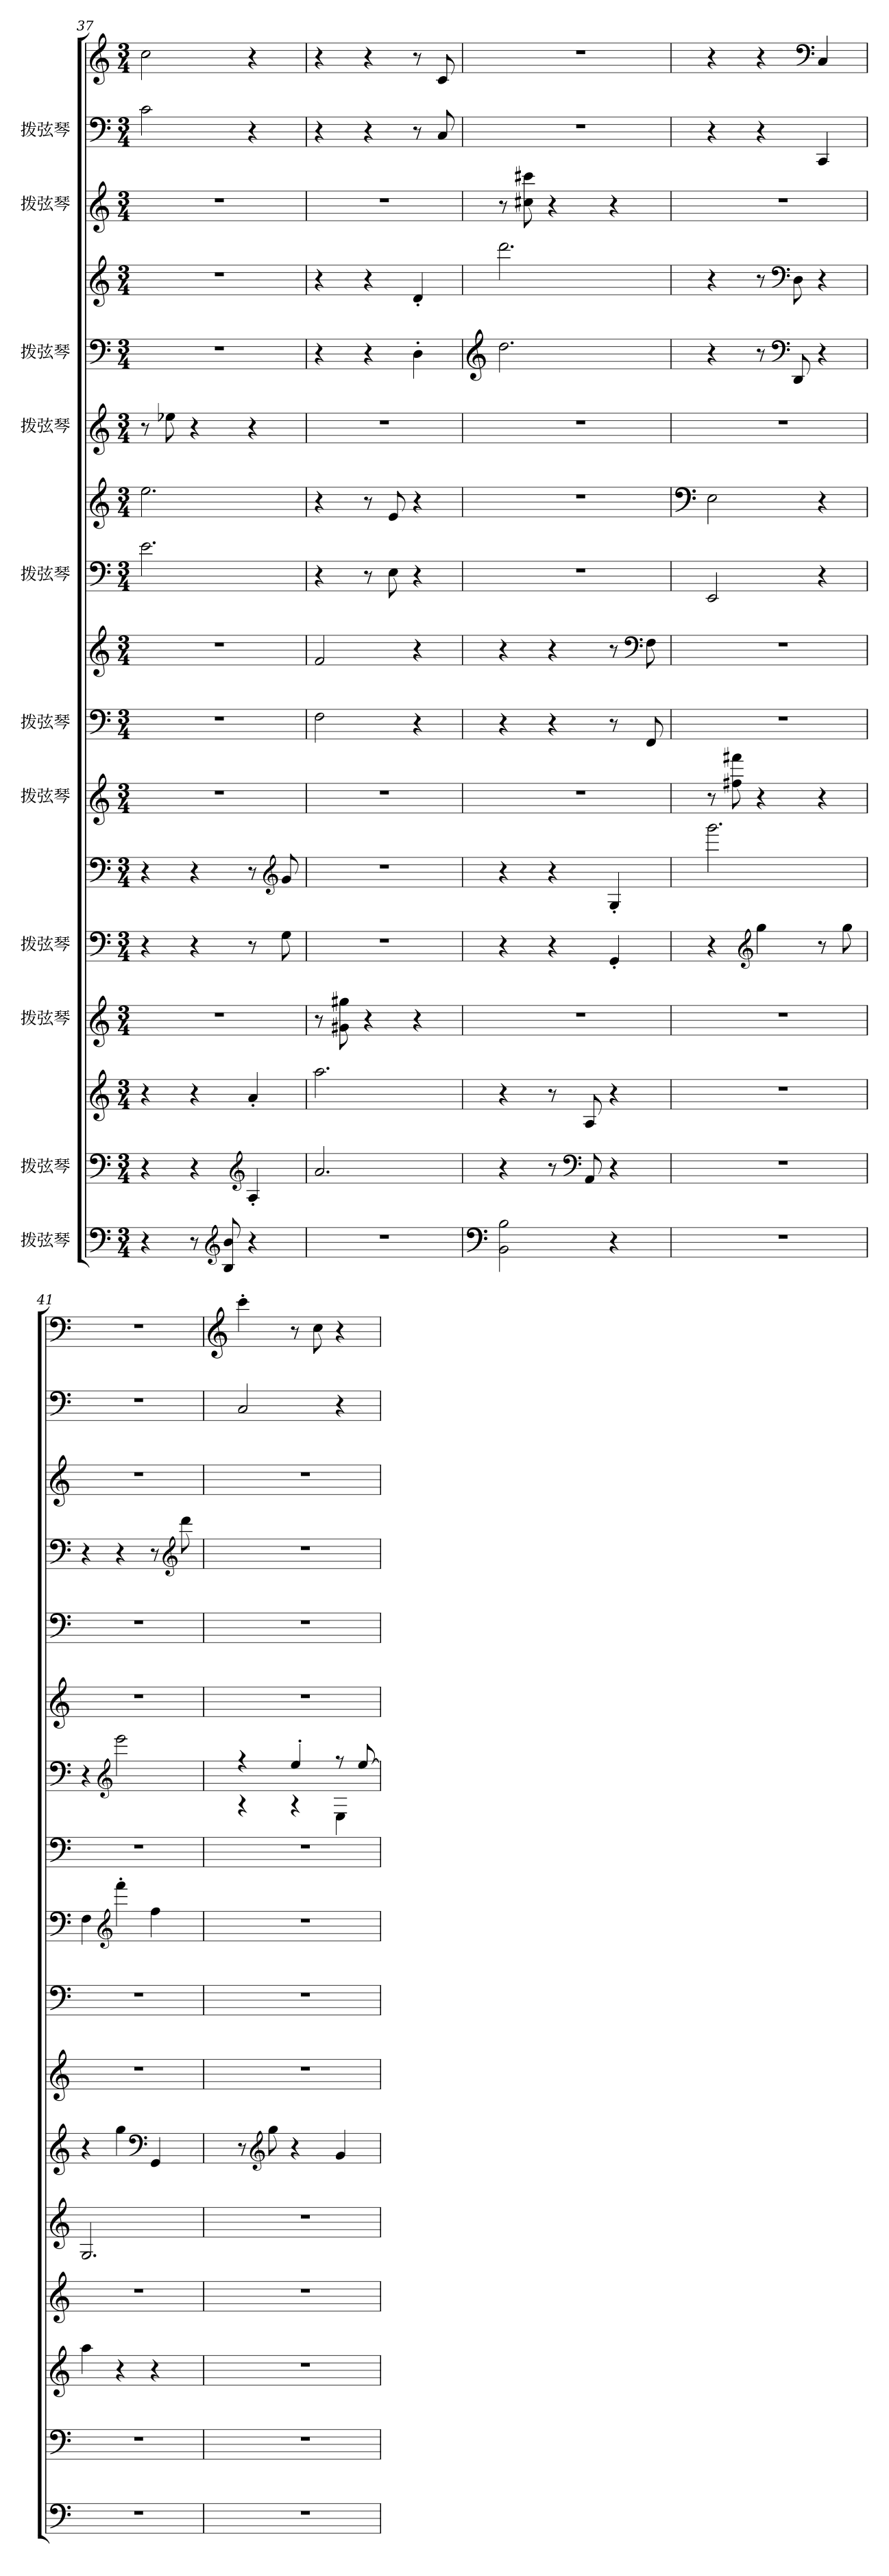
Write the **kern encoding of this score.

**kern	**kern	**kern	**kern	**kern	**kern	**kern	**kern	**kern	**kern	**kern	**kern	**kern	**kern	**kern	**kern	**kern
*part11	*part10	*part10	*part9	*part8	*part8	*part7	*part6	*part6	*part5	*part5	*part4	*part3	*part3	*part2	*part1	*part1
*staff17	*staff16	*staff15	*staff14	*staff13	*staff12	*staff11	*staff10	*staff9	*staff8	*staff7	*staff6	*staff5	*staff4	*staff3	*staff2	*staff1
*I"拨弦琴	*I"拨弦琴	*	*I"拨弦琴	*I"拨弦琴	*	*I"拨弦琴	*I"拨弦琴	*	*I"拨弦琴	*	*I"拨弦琴	*I"拨弦琴	*	*I"拨弦琴	*I"拨弦琴	*
*clefF4	*clefF4	*clefG2	*clefG2	*clefF4	*clefF4	*clefG2	*clefF4	*clefG2	*clefF4	*clefG2	*clefG2	*clefF4	*clefG2	*clefG2	*clefF4	*clefG2
*k[]	*k[]	*k[]	*k[]	*k[]	*k[]	*k[]	*k[]	*k[]	*k[]	*k[]	*k[]	*k[]	*k[]	*k[]	*k[]	*k[]
*M3/4	*M3/4	*M3/4	*M3/4	*M3/4	*M3/4	*M3/4	*M3/4	*M3/4	*M3/4	*M3/4	*M3/4	*M3/4	*M3/4	*M3/4	*M3/4	*M3/4
=37	=37	=37	=37	=37	=37	=37	=37	=37	=37	=37	=37	=37	=37	=37	=37	=37
4r	4r	4r	2.r	4r	4r	2.r	2.r	2.r	2.e\	2.ee\	8r	2.r	2.r	2.r	2c\	2cc\
.	.	.	.	.	.	.	.	.	.	.	8ee-X\	.	.	.	.	.
8r	4r	4r	.	4r	4r	.	.	.	.	.	4r	.	.	.	.	.
*clefG2	*	*	*	*	*	*	*	*	*	*	*	*	*	*	*	*
8B/ 8b/	.	.	.	.	.	.	.	.	.	.	.	.	.	.	.	.
*	*clefG2	*	*	*	*	*	*	*	*	*	*	*	*	*	*	*
4r	4A'/	4a'/	.	8r	8r	.	.	.	.	.	4r	.	.	.	4r	4r
*	*	*	*	*	*clefG2	*	*	*	*	*	*	*	*	*	*	*
.	.	.	.	8G\	8g/	.	.	.	.	.	.	.	.	.	.	.
=38	=38	=38	=38	=38	=38	=38	=38	=38	=38	=38	=38	=38	=38	=38	=38	=38
2.r	2.a/	2.aa\	8r	2.r	2.r	2.r	2F\	2f/	4r	4r	2.r	4r	4r	2.r	4r	4r
.	.	.	8g#X\ 8gg#X\	.	.	.	.	.	.	.	.	.	.	.	.	.
.	.	.	4r	.	.	.	.	.	8r	8r	.	4r	4r	.	4r	4r
.	.	.	.	.	.	.	.	.	8E\	8e/	.	.	.	.	.	.
.	.	.	4r	.	.	.	4r	4r	4r	4r	.	4D'\	4d'/	.	8r	8r
.	.	.	.	.	.	.	.	.	.	.	.	.	.	.	8C/	8c/
!!LO:PB:g=z
=39	=39	=39	=39	=39	=39	=39	=39	=39	=39	=39	=39	=39	=39	=39	=39	=39
*clefF4	*	*	*	*	*	*	*	*	*	*	*	*clefG2	*	*	*	*
2BB\ 2B\	4r	4r	2.r	4r	4r	2.r	4r	4r	2.r	2.r	2.r	2.dd\	2.ddd\	8r	2.r	2.r
.	.	.	.	.	.	.	.	.	.	.	.	.	.	8cc#X\ 8ccc#X\	.	.
.	8r	8r	.	4r	4r	.	4r	4r	.	.	.	.	.	4r	.	.
*	*clefF4	*	*	*	*	*	*	*	*	*	*	*	*	*	*	*
.	8AA/	8A/	.	.	.	.	.	.	.	.	.	.	.	.	.	.
4r	4r	4r	.	4GG'/	4G'/	.	8r	8r	.	.	.	.	.	4r	.	.
*	*	*	*	*	*	*	*	*clefF4	*	*	*	*	*	*	*	*
.	.	.	.	.	.	.	8FF/	8F\	.	.	.	.	.	.	.	.
=40	=40	=40	=40	=40	=40	=40	=40	=40	=40	=40	=40	=40	=40	=40	=40	=40
*	*	*	*	*	*	*	*	*	*	*clefF4	*	*	*	*	*	*
2.r	2.r	2.r	2.r	4r	2.ggg\	8r	2.r	2.r	2EE/	2E\	2.r	4r	4r	2.r	4r	4r
.	.	.	.	.	.	8ff#X\ 8fff#X\	.	.	.	.	.	.	.	.	.	.
*	*	*	*	*clefG2	*	*	*	*	*	*	*	*	*	*	*	*
.	.	.	.	4gg\	.	4r	.	.	.	.	.	8r	8r	.	4r	4r
*	*	*	*	*	*	*	*	*	*	*	*	*clefF4	*clefF4	*	*	*
.	.	.	.	.	.	.	.	.	.	.	.	8DD/	8D\	.	.	.
*	*	*	*	*	*	*	*	*	*	*	*	*	*	*	*	*clefF4
.	.	.	.	8r	.	4r	.	.	4r	4r	.	4r	4r	.	4CC/	4C/
.	.	.	.	8gg\	.	.	.	.	.	.	.	.	.	.	.	.
=41	=41	=41	=41	=41	=41	=41	=41	=41	=41	=41	=41	=41	=41	=41	=41	=41
2.r	2.r	4aa\	2.r	2.G/	4r	2.r	2.r	4F\	2.r	4r	2.r	2.r	4r	2.r	2.r	2.r
*	*	*	*	*	*	*	*	*clefG2	*	*clefG2	*	*	*	*	*	*
.	.	4r	.	.	4gg\	.	.	4fff'\	.	2eee\	.	.	4r	.	.	.
*	*	*	*	*	*clefF4	*	*	*	*	*	*	*	*	*	*	*
.	.	4r	.	.	4GG/	.	.	4ff\	.	.	.	.	8r	.	.	.
*	*	*	*	*	*	*	*	*	*	*	*	*	*clefG2	*	*	*
.	.	.	.	.	.	.	.	.	.	.	.	.	8ddd\	.	.	.
=42	=42	=42	=42	=42	=42	=42	=42	=42	=42	=42	=42	=42	=42	=42	=42	=42
*	*	*	*	*	*	*	*	*	*	*	*	*	*	*	*	*clefG2
*	*	*	*	*	*	*	*	*	*	*^	*	*	*	*	*	*
2.r	2.r	2.r	2.r	2.r	8r	2.r	2.r	2.r	2.r	4r	4r	2.r	2.r	2.r	2.r	2C/	4ccc'\
*	*	*	*	*	*clefG2	*	*	*	*	*	*	*	*	*	*	*	*
.	.	.	.	.	8gg\	.	.	.	.	.	.	.	.	.	.	.	.
.	.	.	.	.	4r	.	.	.	.	4ee'/	4r	.	.	.	.	.	8r
.	.	.	.	.	.	.	.	.	.	.	.	.	.	.	.	.	8cc\
.	.	.	.	.	4g/	.	.	.	.	8r	4E\	.	.	.	.	4r	4r
.	.	.	.	.	.	.	.	.	.	[8ee/	.	.	.	.	.	.	.
*	*	*	*	*	*	*	*	*	*	*v	*v	*	*	*	*	*	*
=	=	=	=	=	=	=	=	=	=	=	=	=	=	=	=	=
*-	*-	*-	*-	*-	*-	*-	*-	*-	*-	*-	*-	*-	*-	*-	*-	*-
